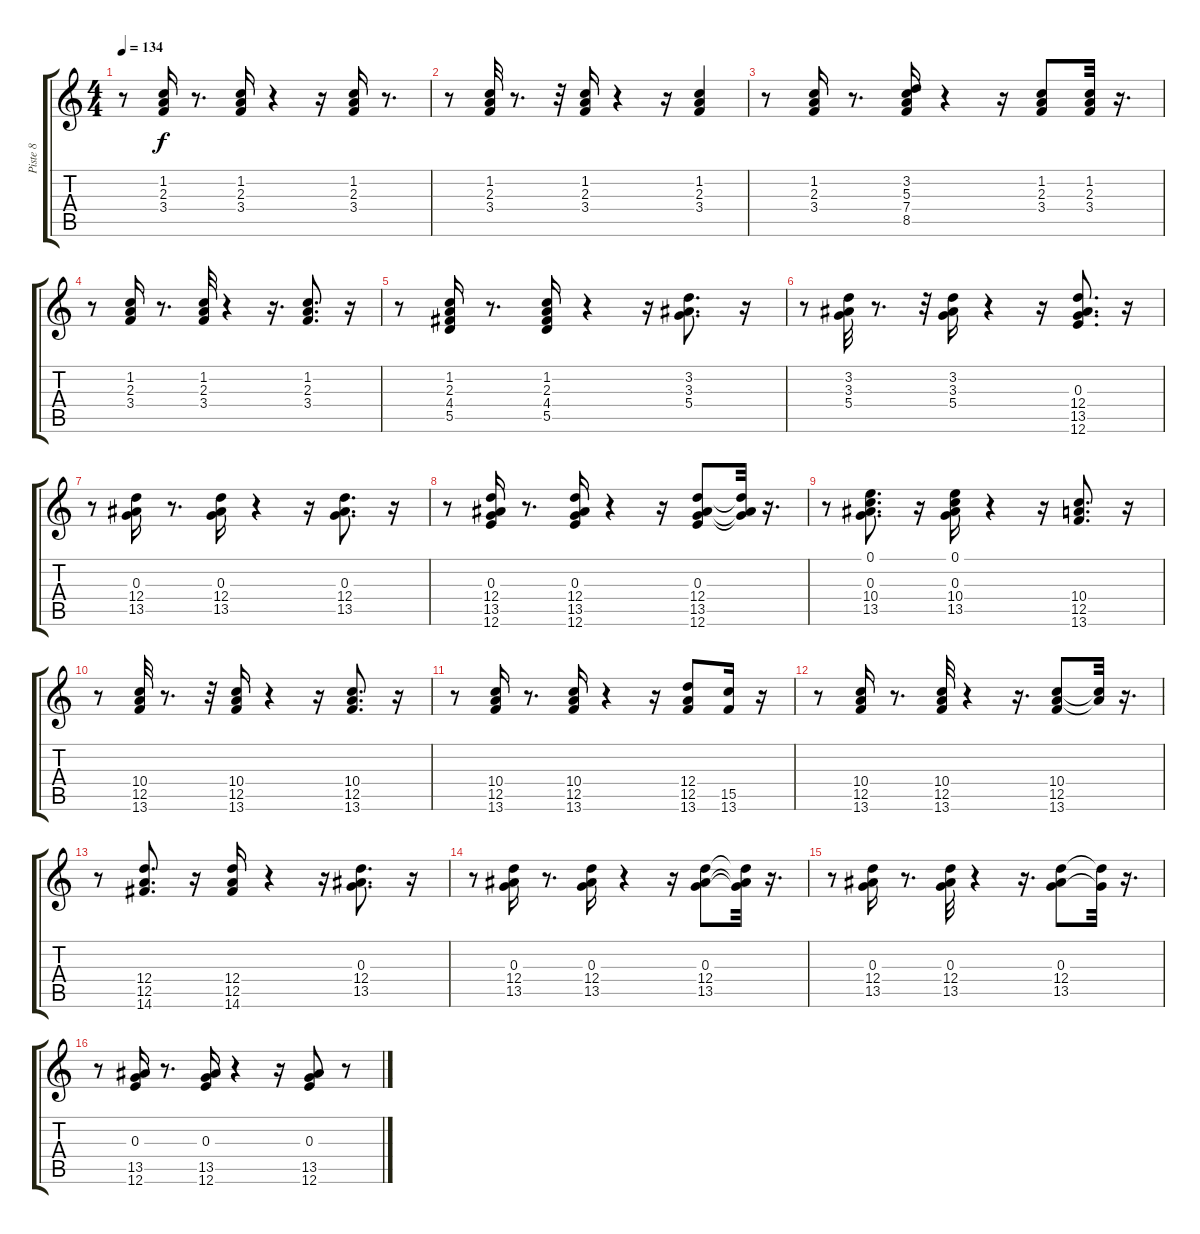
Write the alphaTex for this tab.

\track ("Piste 8" "Piste 8") {instrument acousticguitarnylon}
\staff {score tabs}
\tuning (E4 B3 G3 D3 A2 E2) {hide}
\ts (4 4)
\tempo 134
\clef g2
\ks c
r.8{dy f} (1.2 2.3 3.4).16 r.8{d} (1.2 2.3 3.4).16 r.4 r.16 (1.2 2.3 3.4).16 r.8{d} |
r.8 (1.2 2.3 3.4).32 r.8{d} r.32 (1.2 2.3 3.4).16 r.4 r.16 (1.2 2.3 3.4).4 |
r.8 (1.2 2.3 3.4).16 r.8{d} (3.2 5.3 7.4 8.5).16 r.4 r.16 (1.2 2.3 3.4).8 (1.2 2.3 3.4).32 r.16{d} |
r.8 (1.2 2.3 3.4).16 r.8{d} (1.2 2.3 3.4).32 r.4 r.16{d} (1.2 2.3 3.4).8{d} r.16 |
r.8 (1.2 2.3 4.4 5.5).16 r.8{d} (1.2 2.3 4.4 5.5).16 r.4 r.16 (3.2 3.3 5.4).8{d} r.16 |
r.8 (3.2 3.3 5.4).32 r.8{d} r.32 (3.2 3.3 5.4).16 r.4 r.16 (0.3 12.4 13.5 12.6).8{d} r.16 |
r.8 (0.3 12.4 13.5).16 r.8{d} (0.3 12.4 13.5).16 r.4 r.16 (0.3 12.4 13.5).8{d} r.16 |
r.8 (0.3 12.4 13.5 12.6).16 r.8{d} (0.3 12.4 13.5 12.6).16 r.4 r.16 (0.3 12.4 13.5 12.6).8 (0.3{t} 12.4{t} 13.5{t}).32 r.16{d} |
r.8 (0.1 0.3 10.4 13.5).8{d} r.16 (0.1 0.3 10.4 13.5).16 r.4 r.16 (10.4 12.5 13.6).8{d} r.16 |
r.8 (10.4 12.5 13.6).32 r.8{d} r.32 (10.4 12.5 13.6).16 r.4 r.16 (10.4 12.5 13.6).8{d} r.16 |
r.8 (10.4 12.5 13.6).16 r.8{d} (10.4 12.5 13.6).16 r.4 r.16 (12.4 12.5 13.6).8 (15.5 13.6).16 r.16 |
r.8 (10.4 12.5 13.6).16 r.8{d} (10.4 12.5 13.6).32 r.4 r.16{d} (10.4 12.5 13.6).8 (10.4{t} 12.5{t}).32 r.16{d} |
r.8 (12.4 12.5 14.6).8{d} r.16 (12.4 12.5 14.6).16 r.4 r.16 (0.3 12.4 13.5).8{d} r.16 |
r.8 (0.3 12.4 13.5).16 r.8{d} (0.3 12.4 13.5).16 r.4 r.16 (0.3 12.4 13.5).8 (0.3{t} 12.4{t} 13.5{t}).32 r.16{d} |
r.8 (0.3 12.4 13.5).16 r.8{d} (0.3 12.4 13.5).32 r.4 r.16{d} (0.3 12.4 13.5).8 (0.3{t} 12.4{t}).32 r.16{d} |
r.8 (0.3 13.5 12.6).16 r.8{d} (0.3 13.5 12.6).16 r.4 r.16 (0.3 13.5 12.6).8 r.8
